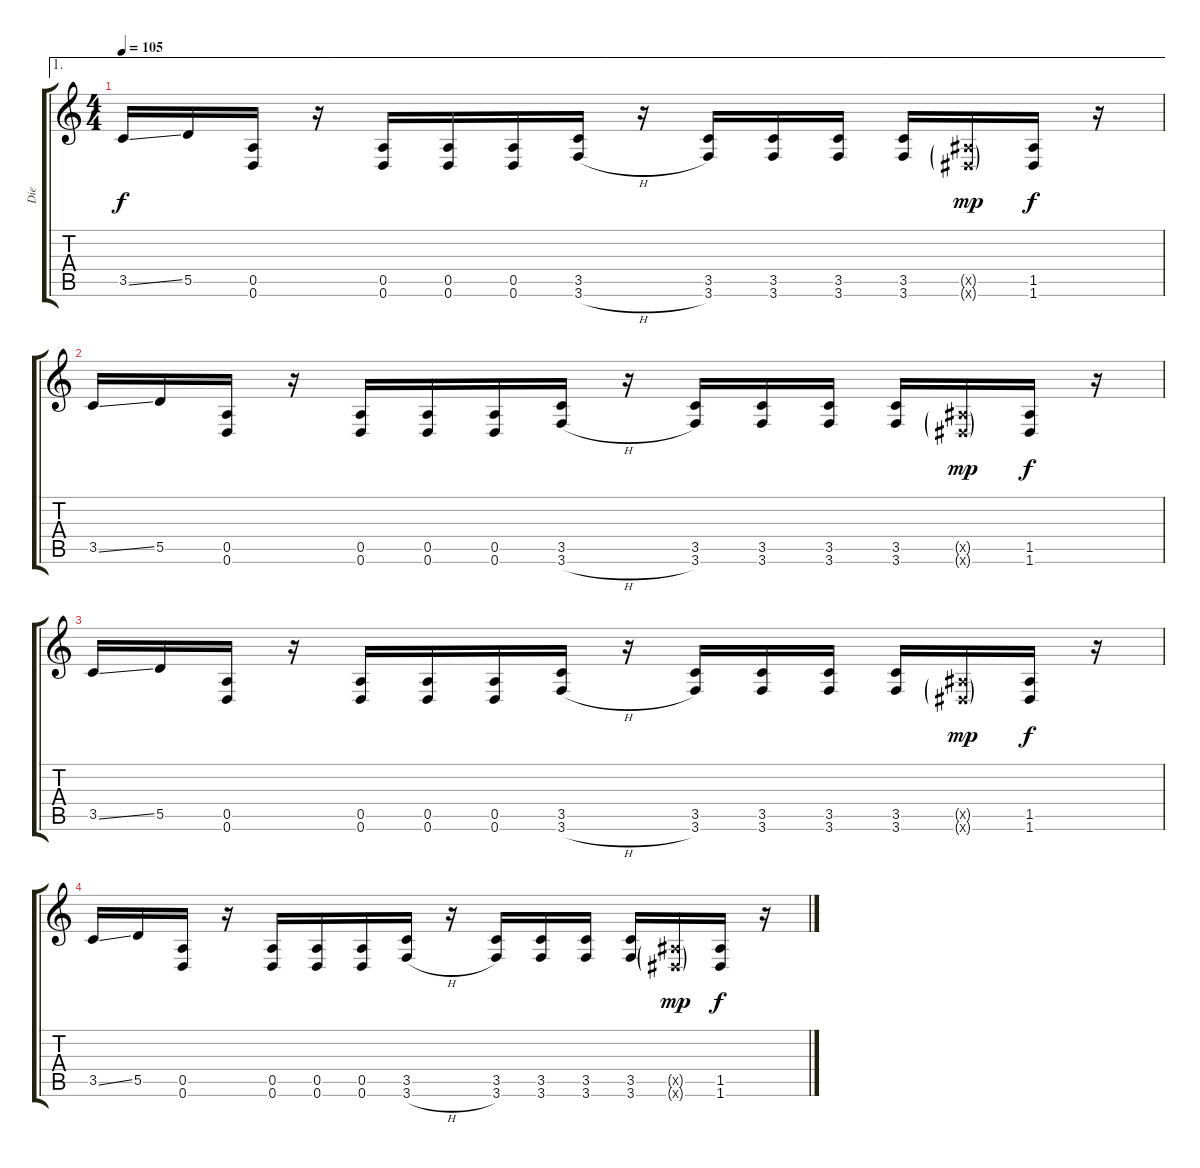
\track ("Die" "Die") {instrument distortionguitar}
\staff {score tabs}
\tuning (E4 B3 G3 D3 A2 D2) {hide}
\ae 1
\ts (4 4)
\tempo 105
\clef g2
\ks c
3.5{ss}.16{dy f} 5.5.16 (0.5 0.6).16 r.16 (0.5 0.6).16 (0.5 0.6).16 (0.5 0.6).16 (3.5 3.6{h}).16 r.16 (3.5 3.6).16 (3.5 3.6).16 (3.5 3.6).16 (3.5 3.6).16 (1.5{g x} 1.6{g x}).16{dy mp} (1.5 1.6).16{dy f} r.16 |
3.5{ss}.16 5.5.16 (0.5 0.6).16 r.16 (0.5 0.6).16 (0.5 0.6).16 (0.5 0.6).16 (3.5 3.6{h}).16 r.16 (3.5 3.6).16 (3.5 3.6).16 (3.5 3.6).16 (3.5 3.6).16 (1.5{g x} 1.6{g x}).16{dy mp} (1.5 1.6).16{dy f} r.16 |
3.5{ss}.16 5.5.16 (0.5 0.6).16 r.16 (0.5 0.6).16 (0.5 0.6).16 (0.5 0.6).16 (3.5 3.6{h}).16 r.16 (3.5 3.6).16 (3.5 3.6).16 (3.5 3.6).16 (3.5 3.6).16 (1.5{g x} 1.6{g x}).16{dy mp} (1.5 1.6).16{dy f} r.16 |
3.5{ss}.16 5.5.16 (0.5 0.6).16 r.16 (0.5 0.6).16 (0.5 0.6).16 (0.5 0.6).16 (3.5 3.6{h}).16 r.16 (3.5 3.6).16 (3.5 3.6).16 (3.5 3.6).16 (3.5 3.6).16 (1.5{g x} 1.6{g x}).16{dy mp} (1.5 1.6).16{dy f} r.16
